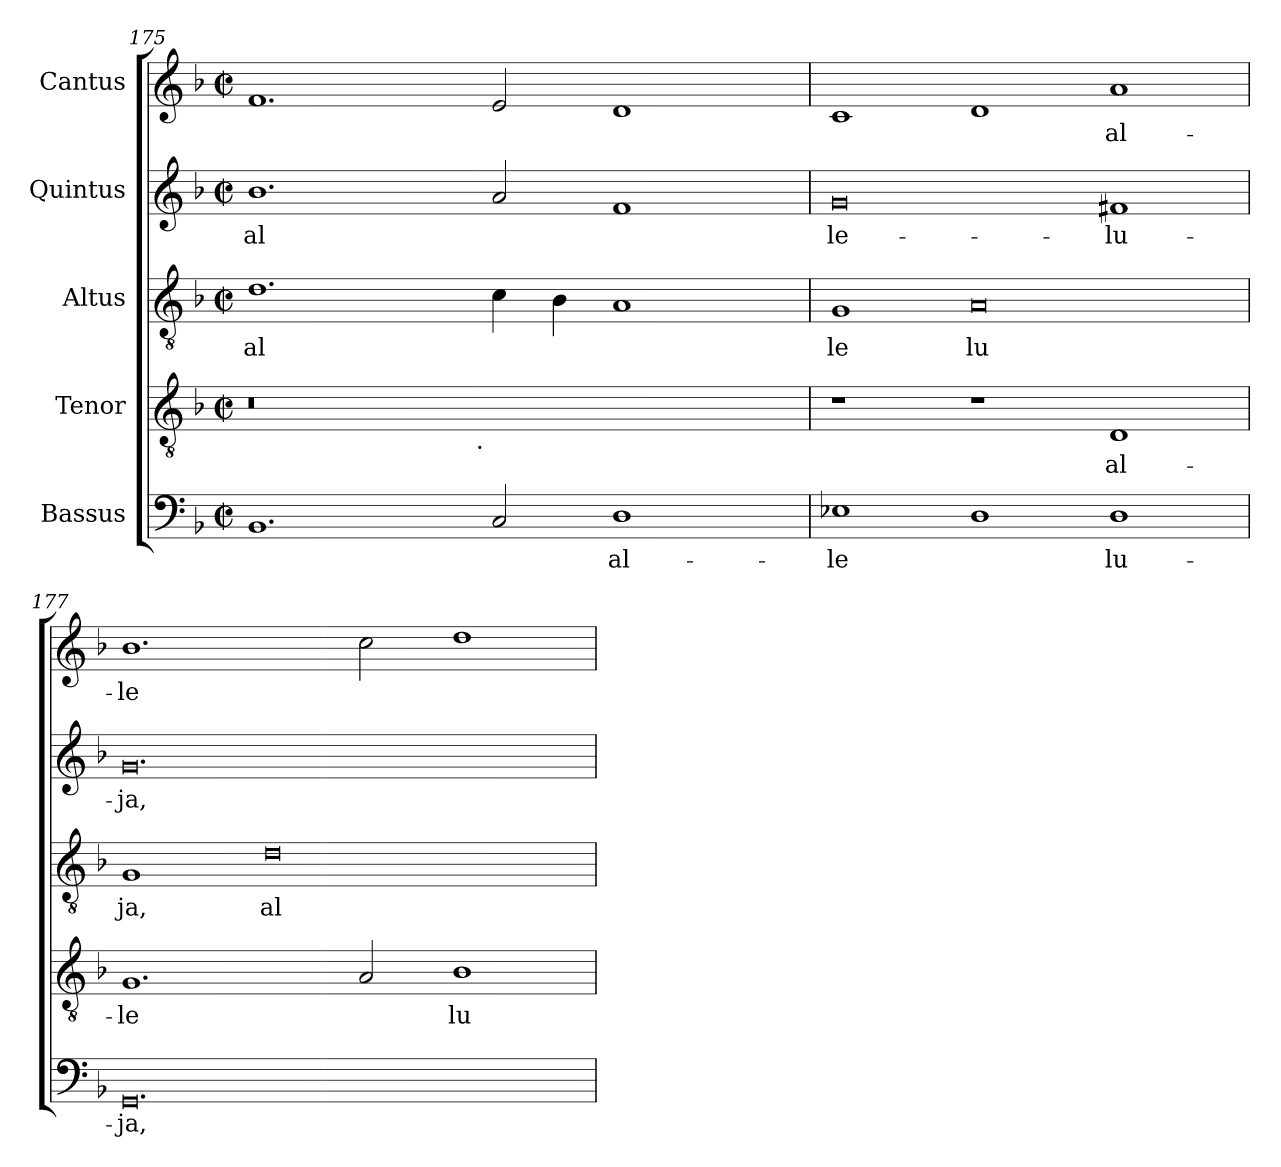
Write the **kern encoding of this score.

**kern	**text	**kern	**text	**kern	**text	**kern	**text	**kern	**text
*part5	*part5	*part4	*part4	*part3	*part3	*part2	*part2	*part1	*part1
*staff5	*staff5	*staff4	*staff4	*staff3	*staff3	*staff2	*staff2	*staff1	*staff1
*I"Bassus	*	*I"Tenor	*	*I"Altus	*	*I"Quintus	*	*I"Cantus	*
*clefF4	*	*clefGv2	*	*clefGv2	*	*clefG2	*	*clefG2	*
*k[b-]	*	*k[b-]	*	*k[b-]	*	*k[b-]	*	*k[b-]	*
*F:	*	*F:	*	*F:	*	*F:	*	*F:	*
*M2/2	*	*M2/2	*	*M2/2	*	*M2/2	*	*M2/2	*
*met(c|)	*	*met(c|)	*	*met(c|)	*	*met(c|)	*	*met(c|)	*
=175	=175	=175	=175	=175	=175	=175	=175	=175	=175
!	!LO:LY:b:cj	!	!	!	!LO:LY:b:cj	!	!LO:LY:b:cj	!	!LO:LY:b:cj
*	*	*^	*	*	*	*	*	*	*
1.BB-	.	0.r	1ryy	.	1.d	al	1.b-	al-	1.f	.
.	.	.	4...ryy	.	.	.	.	.	.	.
!	!	!	!LO:TX:b:t=.	!	!	!	!	!	!	!
.	.	.	1ryy	.	.	.	.	.	.	.
!	!LO:LY:b:cj	!	!	!	!	!LO:LY:b:cj	!	!LO:LY:b:cj	!	!LO:LY:b:cj
2C/	.	.	.	.	4c\	.	2a/	--	2e/	.
!	!	!	!	!	!	!LO:LY:b:cj	!	!	!	!
.	.	.	.	.	4B-\	.	.	.	.	.
!	!LO:LY:b:cj	!	!	!	!	!LO:LY:b:cj	!	!LO:LY:b:cj	!	!LO:LY:b:cj
1D	al-	.	.	.	1A	.	1f	--	1d	.
.	.	.	2ryy	.	.	.	.	.	.	.
.	.	.	32ryy	.	.	.	.	.	.	.
=176	=176	=176	=176	=176	=176	=176	=176	=176	=176	=176
!	!LO:LY:b:cj	!	!	!	!	!LO:LY:b:cj	!	!LO:LY:b:cj	!	!LO:LY:b:cj
*	*	*v	*v	*	*	*	*	*	*	*
1E-	-le-	1r	.	1G	le	0g	-le-	1c	.
!	!LO:LY:b:cj	!	!	!	!LO:LY:b:cj	!	!	!	!LO:LY:b:cj
1D	--	1r	.	0A	lu	.	.	1d	.
!	!LO:LY:b:cj	!	!LO:LY:b:cj	!	!	!	!LO:LY:b:cj	!	!LO:LY:b:cj
1D	-lu-	1D	al-	.	.	1f#	-lu-	1a	al-
=177	=177	=177	=177	=177	=177	=177	=177	=177	=177
!	!LO:LY:b:cj	!	!LO:LY:b:cj	!	!LO:LY:b:cj	!	!LO:LY:b:cj	!	!LO:LY:b:cj
0.GG	-ja,	1.G	-le-	1G	ja,	0.g	-ja,	1.b-	-le-
!	!	!	!	!	!LO:LY:b:cj	!	!	!	!
.	.	.	.	0d	al	.	.	.	.
!	!	!	!LO:LY:b:cj	!	!	!	!	!	!LO:LY:b:cj
.	.	2A/	--	.	.	.	.	2cc\	--
!	!	!	!LO:LY:b:cj	!	!	!	!	!	!LO:LY:b:cj
.	.	1B-	-lu-	.	.	.	.	1dd	--
=	=	=	=	=	=	=	=	=	=
*-	*-	*-	*-	*-	*-	*-	*-	*-	*-
